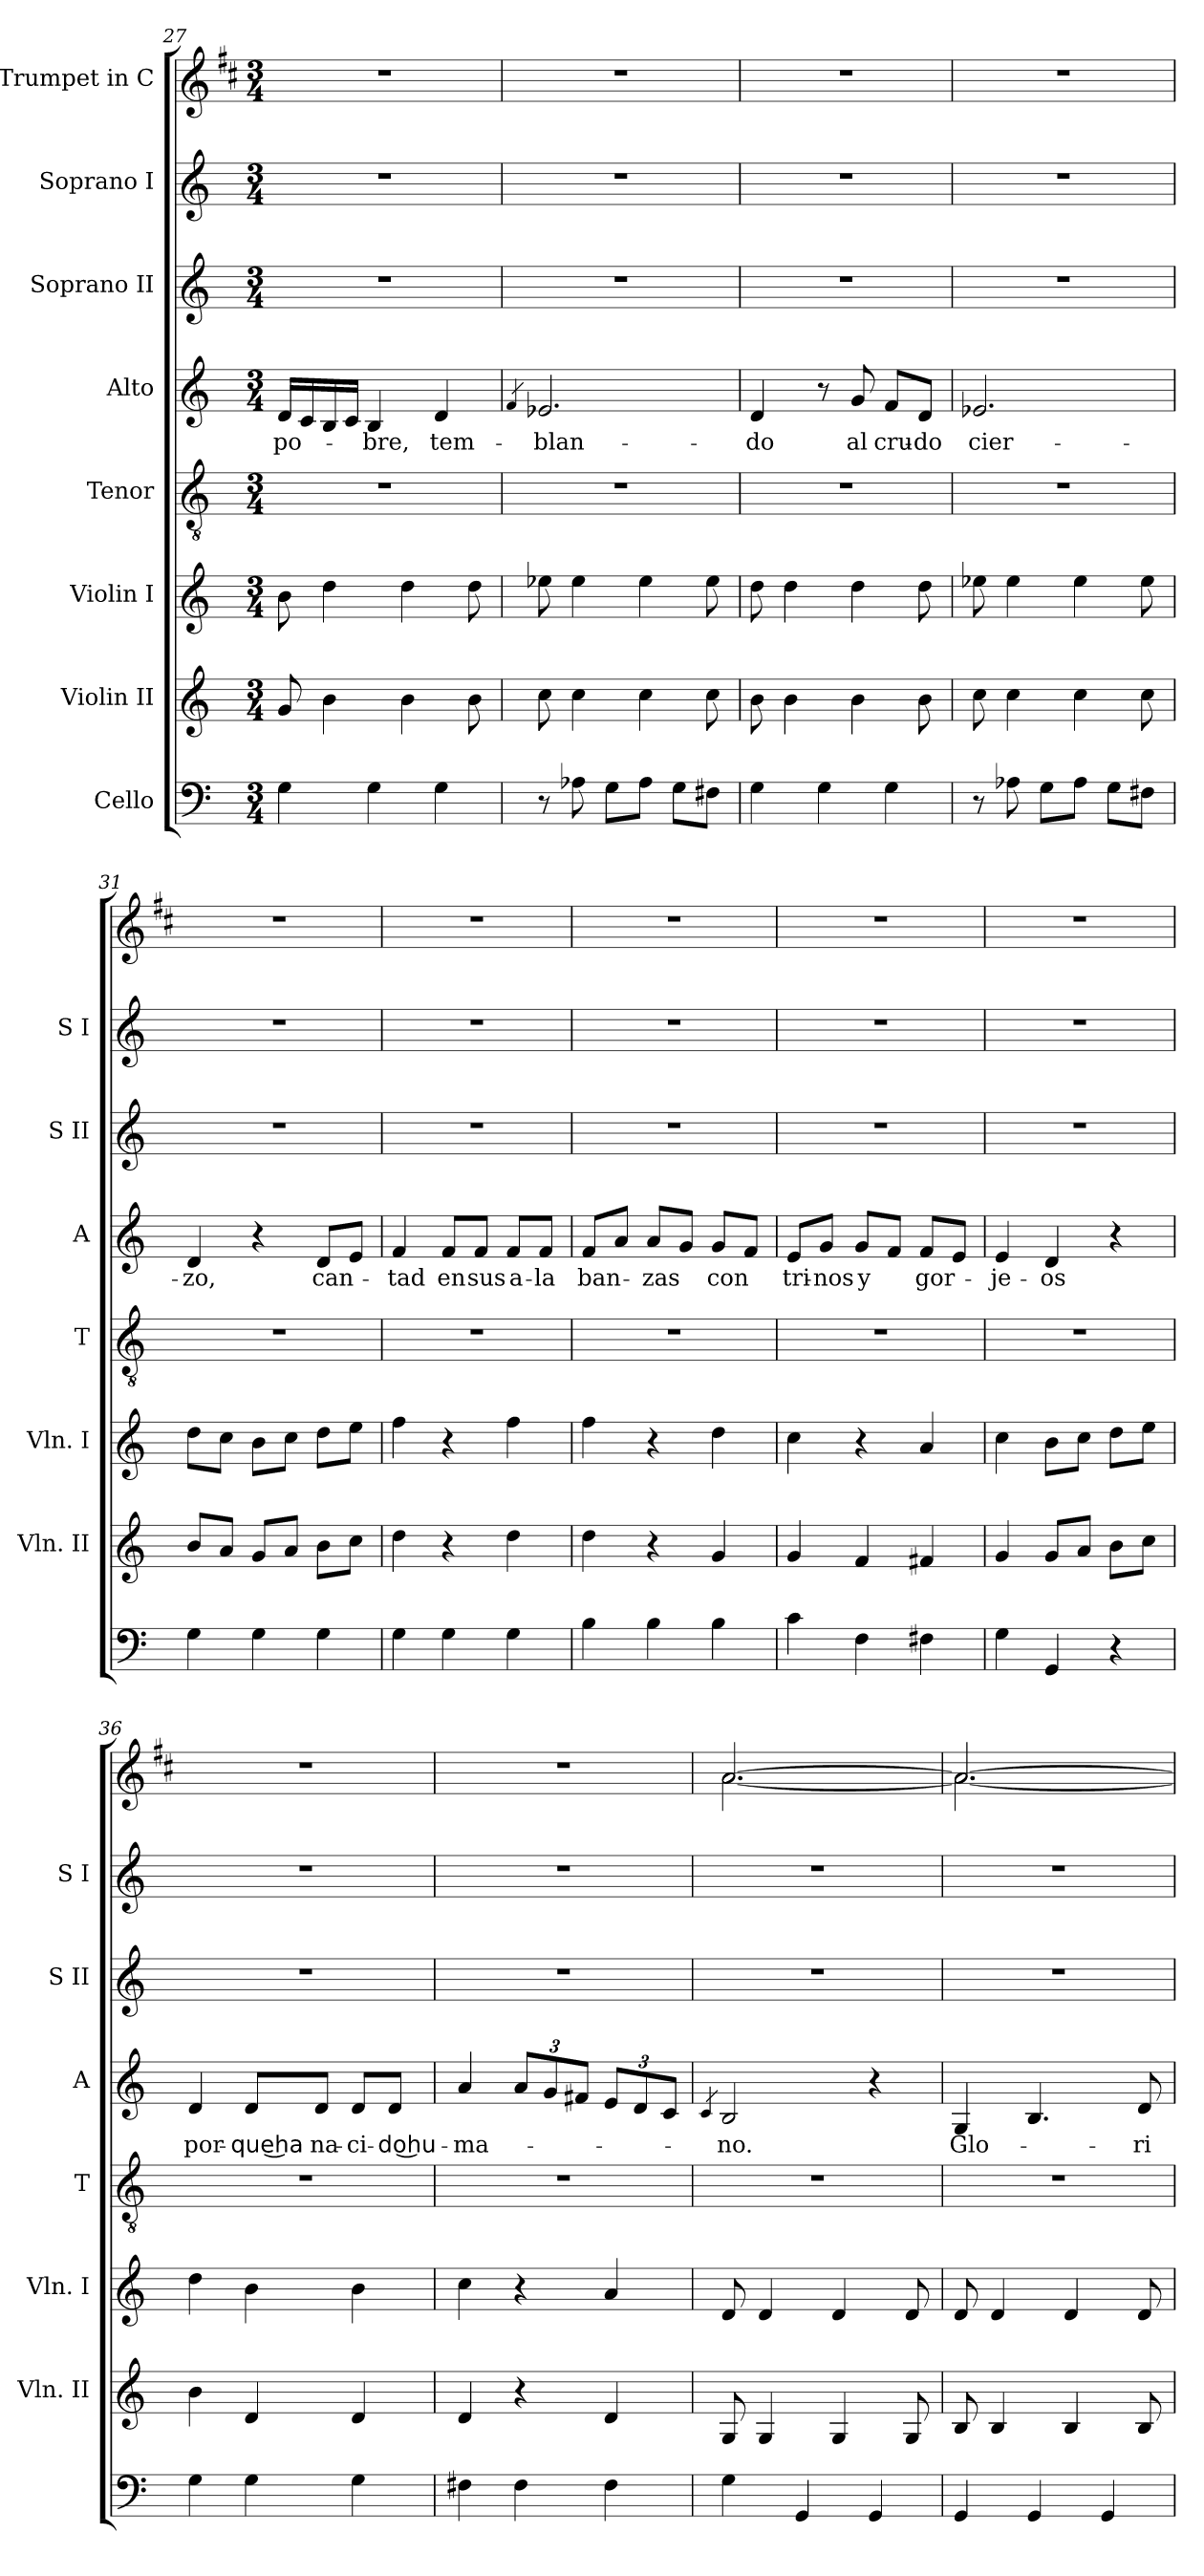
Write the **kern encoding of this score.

**kern	**kern	**kern	**kern	**kern	**text	**kern	**kern	**kern
*part8	*part7	*part6	*part5	*part4	*part4	*part3	*part2	*part1
*staff8	*staff7	*staff6	*staff5	*staff4	*staff4	*staff3	*staff2	*staff1
*I"Cello	*I"Violin II	*I"Violin I	*I"Tenor	*I"Alto	*	*I"Soprano II	*I"Soprano I	*I"Trumpet in C
*	*I'Vln. II	*I'Vln. I	*I'T	*I'A	*	*I'S II	*I'S I	*
*clefF4	*clefG2	*clefG2	*clefGv2	*clefG2	*	*clefG2	*clefG2	*clefG2
*	*	*	*	*	*	*	*	*ITrd1c2
*k[]	*k[]	*k[]	*k[]	*k[]	*	*k[]	*k[]	*k[]
*C:	*C:	*C:	*C:	*C:	*	*C:	*C:	*C:
*M3/4	*M3/4	*M3/4	*M3/4	*M3/4	*	*M3/4	*M3/4	*M3/4
=27	=27	=27	=27	=27	=27	=27	=27	=27
!	!	!	!	!	!LO:LY:b	!	!	!
4G\	8g/	8b\	2.r	16d/LL	po-	2.r	2.r	2.r
.	.	.	.	16c/	.	.	.	.
.	4b\	4dd\	.	16B/	.	.	.	.
.	.	.	.	16c/JJ	.	.	.	.
!	!	!	!	!	!LO:LY:b	!	!	!
4G\	.	.	.	4B/	-bre,	.	.	.
.	4b\	4dd\	.	.	.	.	.	.
!	!	!	!	!	!LO:LY:b	!	!	!
4G\	.	.	.	4d/	tem-	.	.	.
.	8b\	8dd\	.	.	.	.	.	.
=28	=28	=28	=28	=28	=28	=28	=28	=28
.	.	.	.	4qf/	.	.	.	.
!	!	!	!	!	!LO:LY:b	!	!	!
8r	8cc\	8ee-X\	2.r	2.e-X/	-blan-	2.r	2.r	2.r
8A-X\	4cc\	4ee-\	.	.	.	.	.	.
8G\L	.	.	.	.	.	.	.	.
8A-\J	4cc\	4ee-\	.	.	.	.	.	.
8G\L	.	.	.	.	.	.	.	.
8F#X\J	8cc\	8ee-\	.	.	.	.	.	.
=29	=29	=29	=29	=29	=29	=29	=29	=29
!	!	!	!	!	!LO:LY:b	!	!	!
4G\	8b\	8dd\	2.r	4d/	-do	2.r	2.r	2.r
.	4b\	4dd\	.	.	.	.	.	.
4G\	.	.	.	8r	.	.	.	.
!	!	!	!	!	!LO:LY:b	!	!	!
.	4b\	4dd\	.	8g/	al	.	.	.
!	!	!	!	!	!LO:LY:b	!	!	!
4G\	.	.	.	8f/L	cru-	.	.	.
!	!	!	!	!	!LO:LY:b	!	!	!
.	8b\	8dd\	.	8d/J	-do	.	.	.
=30	=30	=30	=30	=30	=30	=30	=30	=30
!	!	!	!	!	!LO:LY:b	!	!	!
8r	8cc\	8ee-X\	2.r	2.e-X/	cier-	2.r	2.r	2.r
8A-X\	4cc\	4ee-\	.	.	.	.	.	.
8G\L	.	.	.	.	.	.	.	.
8A-\J	4cc\	4ee-\	.	.	.	.	.	.
8G\L	.	.	.	.	.	.	.	.
8F#X\J	8cc\	8ee-\	.	.	.	.	.	.
!!LO:LB:g=z
=31	=31	=31	=31	=31	=31	=31	=31	=31
!	!	!	!	!	!LO:LY:b	!	!	!
4G\	8b/L	8dd\L	2.r	4d/	-zo,	2.r	2.r	2.r
.	8a/J	8cc\J	.	.	.	.	.	.
4G\	8g/L	8b\L	.	4r	.	.	.	.
.	8a/J	8cc\J	.	.	.	.	.	.
!	!	!	!	!	!LO:LY:b	!	!	!
4G\	8b\L	8dd\L	.	8d/L	can-	.	.	.
.	8cc\J	8ee\J	.	8e/J	.	.	.	.
=32	=32	=32	=32	=32	=32	=32	=32	=32
!	!	!	!	!	!LO:LY:b	!	!	!
4G\	4dd\	4ff\	2.r	4f/	-tad	2.r	2.r	2.r
!	!	!	!	!	!LO:LY:b	!	!	!
4G\	4r	4r	.	8f/L	en	.	.	.
!	!	!	!	!	!LO:LY:b	!	!	!
.	.	.	.	8f/J	sus	.	.	.
!	!	!	!	!	!LO:LY:b	!	!	!
4G\	4dd\	4ff\	.	8f/L	a-	.	.	.
!	!	!	!	!	!LO:LY:b	!	!	!
.	.	.	.	8f/J	-la	.	.	.
=33	=33	=33	=33	=33	=33	=33	=33	=33
!	!	!	!	!	!LO:LY:b	!	!	!
4B\	4dd\	4ff\	2.r	8f/L	ban-	2.r	2.r	2.r
.	.	.	.	8a/J	.	.	.	.
!	!	!	!	!	!LO:LY:b	!	!	!
4B\	4r	4r	.	8a/L	-zas	.	.	.
.	.	.	.	8g/J	.	.	.	.
!	!	!	!	!	!LO:LY:b	!	!	!
4B\	4g/	4dd\	.	8g/L	con	.	.	.
.	.	.	.	8f/J	.	.	.	.
=34	=34	=34	=34	=34	=34	=34	=34	=34
!	!	!	!	!	!LO:LY:b	!	!	!
4c\	4g/	4cc\	2.r	8e/L	tri-	2.r	2.r	2.r
!	!	!	!	!	!LO:LY:b	!	!	!
.	.	.	.	8g/J	-nos	.	.	.
!	!	!	!	!	!LO:LY:b	!	!	!
4F\	4f/	4r	.	8g/L	y	.	.	.
.	.	.	.	8f/J	.	.	.	.
!	!	!	!	!	!LO:LY:b	!	!	!
4F#X\	4f#X/	4a/	.	8f/L	gor-	.	.	.
.	.	.	.	8e/J	.	.	.	.
=35	=35	=35	=35	=35	=35	=35	=35	=35
!	!	!	!	!	!LO:LY:b	!	!	!
4G\	4g/	4cc\	2.r	4e/	-je-	2.r	2.r	2.r
!	!	!	!	!	!LO:LY:b	!	!	!
4GG/	8g/L	8b\L	.	4d/	-os	.	.	.
.	8a/J	8cc\J	.	.	.	.	.	.
4r	8b\L	8dd\L	.	4r	.	.	.	.
.	8cc\J	8ee\J	.	.	.	.	.	.
=36	=36	=36	=36	=36	=36	=36	=36	=36
!	!	!	!	!	!LO:LY:b	!	!	!
4G\	4b\	4dd\	2.r	4d/	por-	2.r	2.r	2.r
!	!	!	!	!	!LO:LY:b	!	!	!
4G\	4d/	4b\	.	8d/L	-que͜ha	.	.	.
!	!	!	!	!	!LO:LY:b	!	!	!
.	.	.	.	8d/J	na-	.	.	.
!	!	!	!	!	!LO:LY:b	!	!	!
4G\	4d/	4b\	.	8d/L	-ci-	.	.	.
!	!	!	!	!	!LO:LY:b	!	!	!
.	.	.	.	8d/J	-do͜hu-	.	.	.
=37	=37	=37	=37	=37	=37	=37	=37	=37
!	!	!	!	!	!LO:LY:b	!	!	!
4F#X\	4d/	4cc\	2.r	4a/	-ma-	2.r	2.r	2.r
4F#\	4r	4r	.	12a/L	.	.	.	.
.	.	.	.	12g/	.	.	.	.
.	.	.	.	12f#X/J	.	.	.	.
4F#\	4d/	4a/	.	12e/L	.	.	.	.
.	.	.	.	12d/	.	.	.	.
.	.	.	.	12c/J	.	.	.	.
=38	=38	=38	=38	=38	=38	=38	=38	=38
.	.	.	.	4qc/	.	.	.	.
!	!	!	!	!	!LO:LY:b	!	!	!
*	*	*	*	*	*	*	*	*^
4G\	8G/	8d/	2.r	2B/	-no.	2.r	2.r	[>2.g/	[<2.g\
.	4G/	4d/	.	.	.	.	.	.	.
4GG/	.	.	.	.	.	.	.	.	.
.	4G/	4d/	.	.	.	.	.	.	.
4GG/	.	.	.	4r	.	.	.	.	.
.	8G/	8d/	.	.	.	.	.	.	.
!!LO:LB:g=z	!!
=39	=39	=39	=39	=39	=39	=39	=39	=39	=39
!	!	!	!	!	!LO:LY:b	!	!	!	!
4GG/	8B/	8d/	2.r	4G/	Glo-	2.r	2.r	2.g/_	2.g\_
.	4B/	4d/	.	.	.	.	.	.	.
4GG/	.	.	.	4.B/	.	.	.	.	.
.	4B/	4d/	.	.	.	.	.	.	.
4GG/	.	.	.	.	.	.	.	.	.
!	!	!	!	!	!LO:LY:b	!	!	!	!
.	8B/	8d/	.	8d/	-ri-	.	.	.	.
*	*	*	*	*	*	*	*	*v	*v
=	=	=	=	=	=	=	=	=
*-	*-	*-	*-	*-	*-	*-	*-	*-
